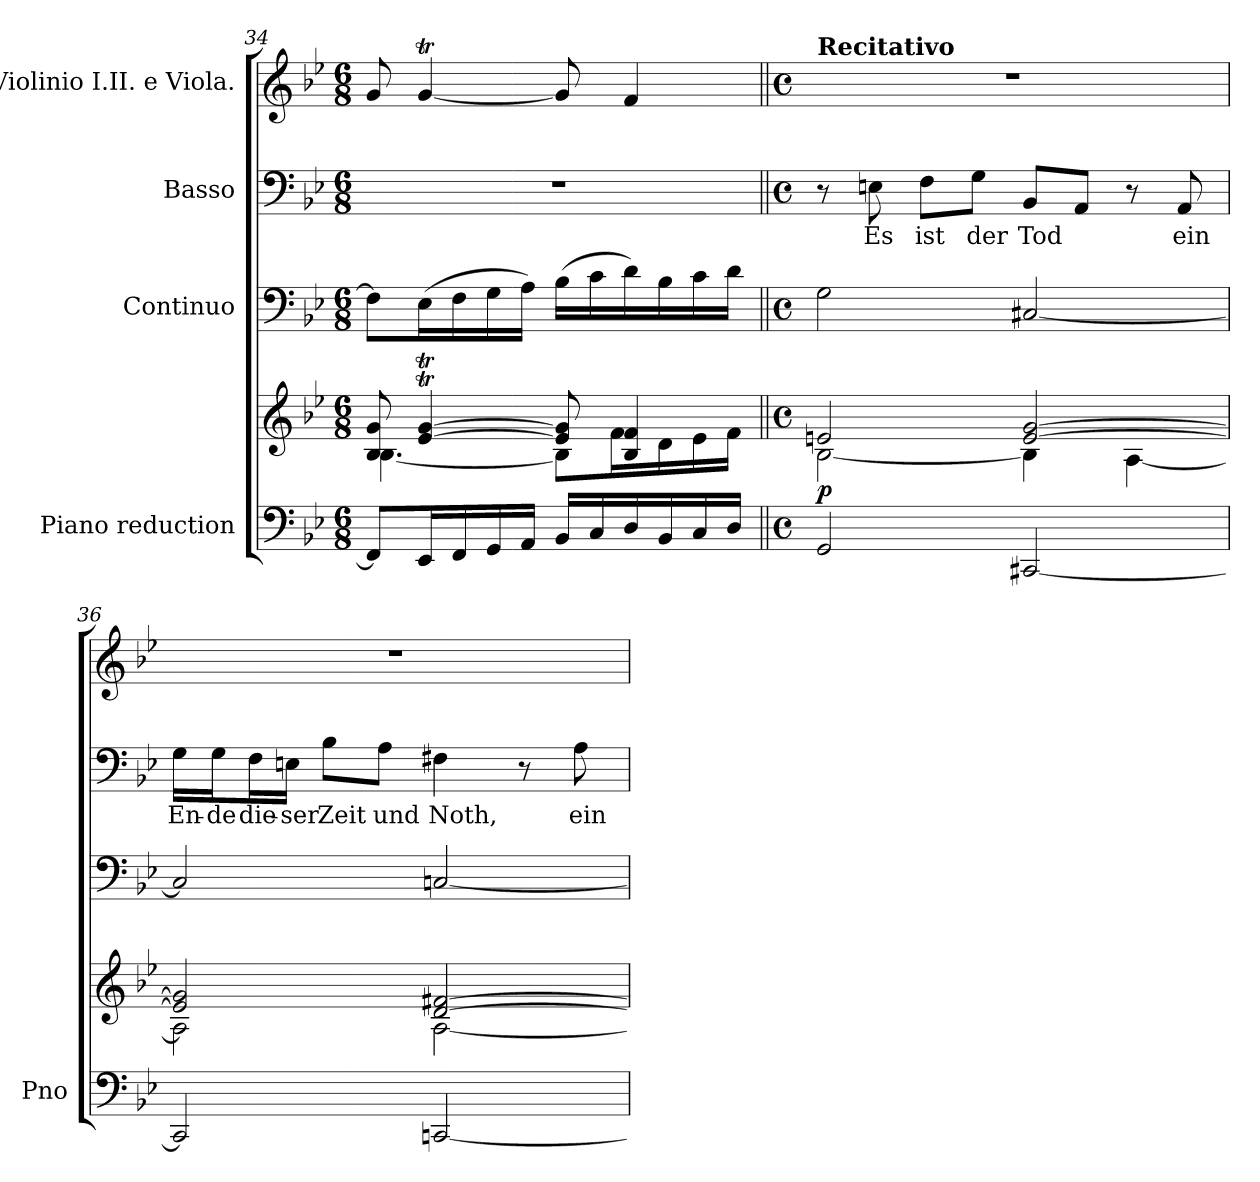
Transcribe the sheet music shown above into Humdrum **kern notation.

**kern	**kern	**dynam	**kern	**dynam	**kern	**text	**kern
*part4	*part4	*part4	*part3	*part3	*part2	*part2	*part1
*staff5	*staff4	*staff4/5	*staff3	*staff3	*staff2	*staff2	*staff1
*I"Piano reduction	*	*	*I"Continuo	*	*I"Basso	*	*I"Violinio I.II. e Viola.
*I'Pno	*	*	*	*	*	*	*
!!LO:PB:g=z
*clefF4	*clefG2	*	*clefF4	*	*clefF4	*	*clefG2
*k[b-e-]	*k[b-e-]	*	*k[b-e-]	*	*k[b-e-]	*	*k[b-e-]
*M6/8	*M6/8	*	*M6/8	*	*M6/8	*	*M6/8
=34	=34	=34	=34	=34	=34	=34	=34
*	*^	*	*	*	*	*	*
8FF/L]	8B-/ 8g/	[4.B-\	.	8F\L]	.	2.r	.	8g/
16EE-/L	[4e-/T [4g/T	.	.	(16E-\L	.	.	.	[4gT/
16FF/	.	.	.	16F\	.	.	.	.
16GG/	.	.	.	16G\	.	.	.	.
16AA/JJ	.	.	.	16A\JJ)	.	.	.	.
16BB-/LL	8e-/] 8g/]	8B-\L]	.	(16B-\LL	.	.	.	8g/]
16C/	.	.	.	16c\	.	.	.	.
16D/	4B-/ 4f/	16f\L	.	16d\)	.	.	.	4f/
16BB-/	.	16d\	.	16B-\	.	.	.	.
16C/	.	16e-\	.	16c\	.	.	.	.
16D/JJ	.	16f\JJ	.	16d\JJ	.	.	.	.
=35||	=35||	=35||	=35||	=35||	=35||	=35||	=35||	=35||
*M4/4	*M4/4	*	*	*M4/4	*	*M4/4	*	*M4/4
*met(c)	*met(c)	*	*	*met(c)	*	*met(c)	*	*met(c)
!	!	!	!	!	!	!	!	!LO:TX:a:B:t=Recitativo
!	!	!	!LO:DY:b	!	!LO:DY:a	!	!	!
!	!	!	!	!	!LO:DY:n=1:a	!	!	!
!	!	!	!	!	!LO:DY:n=2:a	!	!	!
2GG/	2en/	[2B-\	p	2G\	other-dynamics p other-dynamics	8r	.	1r
!	!	!	!	!	!	!	!LO:LY:b	!
.	.	.	.	.	.	8En\	Es	.
!	!	!	!	!	!	!	!LO:LY:b	!
.	.	.	.	.	.	8F\L	ist	.
!	!	!	!	!	!	!	!LO:LY:b	!
.	.	.	.	.	.	8G\J	der	.
!	!	!	!	!	!	!	!LO:LY:b	!
[2CC#X/	[2e/ [2g/	4B-\]	.	[2C#X/	.	8BB-/L	Tod	.
.	.	.	.	.	.	8AA/J	.	.
.	.	[4A\	.	.	.	8r	.	.
!	!	!	!	!	!	!	!LO:LY:b	!
.	.	.	.	.	.	8AA/	ein	.
=36	=36	=36	=36	=36	=36	=36	=36	=36
!	!	!	!	!	!	!	!LO:LY:b	!
2CC#/]	2e/] 2g/]	2A\]	.	2C#/]	.	16G\LL	En-	1r
!	!	!	!	!	!	!	!LO:LY:b	!
.	.	.	.	.	.	16G\J	-de	.
!	!	!	!	!	!	!	!LO:LY:b	!
.	.	.	.	.	.	16F\L	die-	.
!	!	!	!	!	!	!	!LO:LY:b	!
.	.	.	.	.	.	16En\JJ	-ser	.
!	!	!	!	!	!	!	!LO:LY:b	!
.	.	.	.	.	.	8B-\L	Zeit	.
!	!	!	!	!	!	!	!LO:LY:b	!
.	.	.	.	.	.	8A\J	und	.
!	!	!	!	!	!	!	!LO:LY:b	!
[2CCn/	[2d/ [2f#X/	[2A\	.	[2Cn/	.	4F#X\	Noth,	.
.	.	.	.	.	.	8r	.	.
!	!	!	!	!	!	!	!LO:LY:b	!
.	.	.	.	.	.	8A\	ein	.
*	*v	*v	*	*	*	*	*	*
=	=	=	=	=	=	=	=
*-	*-	*-	*-	*-	*-	*-	*-
